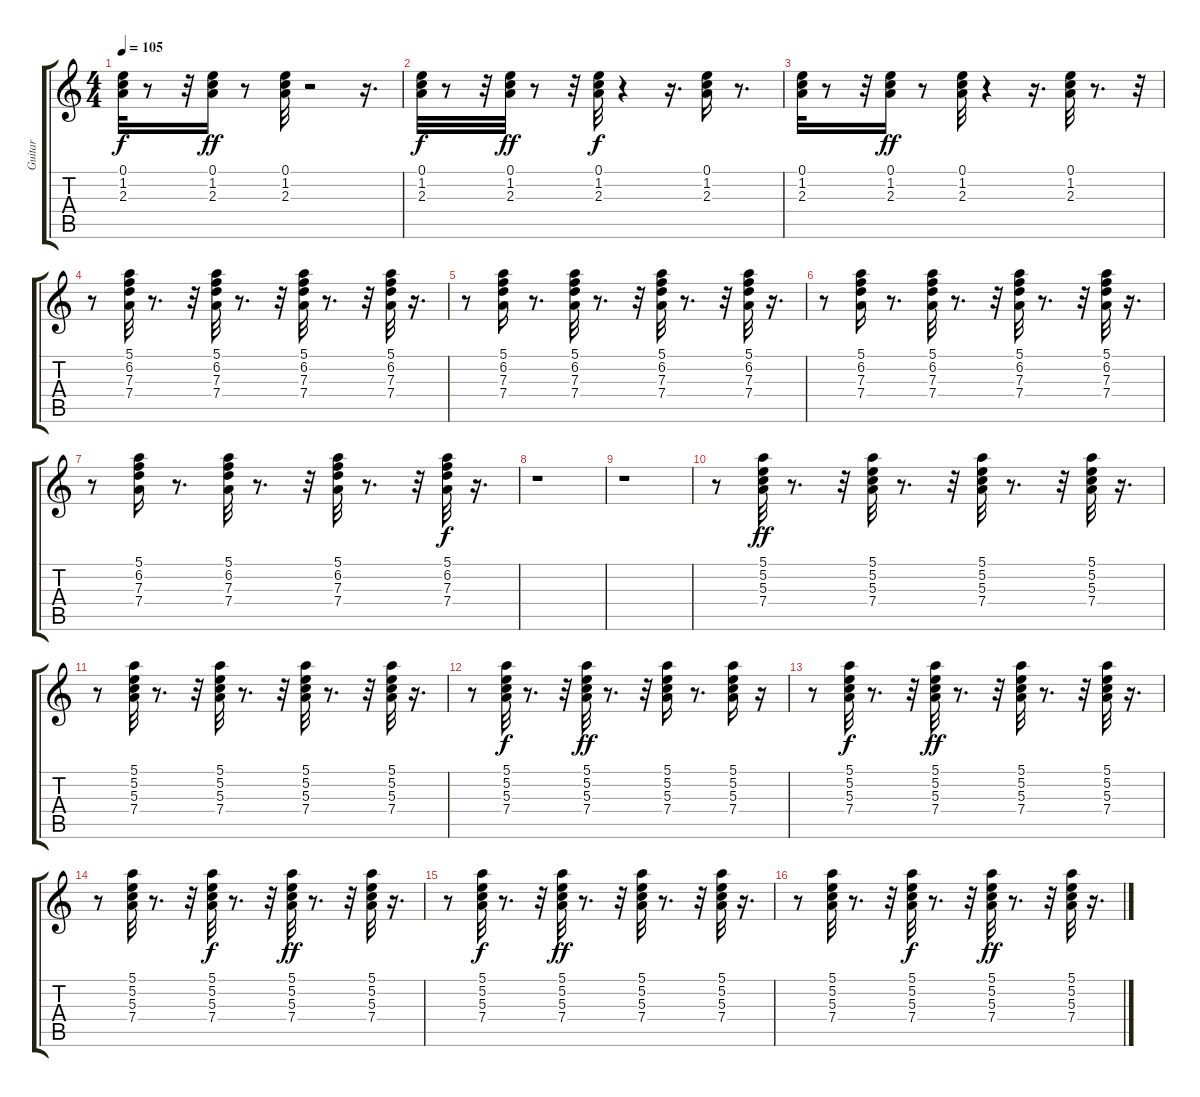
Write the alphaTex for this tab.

\track ("Guitar" "Guitar") {instrument electricguitarclean}
\staff {score tabs}
\tuning (E4 B3 G3 D3 A2 E2) {hide}
\ts (4 4)
\tempo 105
\clef g2
\ks c
(0.1 1.2 2.3).32{dy f} r.8 r.32 (0.1 1.2 2.3).16{dy ff} r.8 (0.1 1.2 2.3).32 r.2 r.16{d} |
(0.1 1.2 2.3).32{dy f} r.8 r.32 (0.1 1.2 2.3).32{dy ff} r.8 r.32 (0.1 1.2 2.3).32{dy f} r.4 r.16{d} (0.1 1.2 2.3).16 r.8{d} |
(0.1 1.2 2.3).32 r.8 r.32 (0.1 1.2 2.3).16{dy ff} r.8 (0.1 1.2 2.3).32 r.4 r.16{d} (0.1 1.2 2.3).32 r.8{d} r.32 |
r.8 (5.1 6.2 7.3 7.4).32 r.8{d} r.32 (5.1 6.2 7.3 7.4).32 r.8{d} r.32 (5.1 6.2 7.3 7.4).32 r.8{d} r.32 (5.1 6.2 7.3 7.4).32 r.16{d} |
r.8 (5.1 6.2 7.3 7.4).16 r.8{d} (5.1 6.2 7.3 7.4).32 r.8{d} r.32 (5.1 6.2 7.3 7.4).32 r.8{d} r.32 (5.1 6.2 7.3 7.4).32 r.16{d} |
r.8 (5.1 6.2 7.3 7.4).16 r.8{d} (5.1 6.2 7.3 7.4).32 r.8{d} r.32 (5.1 6.2 7.3 7.4).32 r.8{d} r.32 (5.1 6.2 7.3 7.4).32 r.16{d} |
r.8 (5.1 6.2 7.3 7.4).16 r.8{d} (5.1 6.2 7.3 7.4).32 r.8{d} r.32 (5.1 6.2 7.3 7.4).32 r.8{d} r.32 (5.1 6.2 7.3 7.4).32{dy f} r.16{d} |
r.1 |
r.1 |
r.8 (5.1 5.2 5.3 7.4).32{dy ff} r.8{d} r.32 (5.1 5.2 5.3 7.4).32 r.8{d} r.32 (5.1 5.2 5.3 7.4).32 r.8{d} r.32 (5.1 5.2 5.3 7.4).32 r.16{d} |
r.8 (5.1 5.2 5.3 7.4).32 r.8{d} r.32 (5.1 5.2 5.3 7.4).32 r.8{d} r.32 (5.1 5.2 5.3 7.4).32 r.8{d} r.32 (5.1 5.2 5.3 7.4).32 r.16{d} |
r.8 (5.1 5.2 5.3 7.4).32{dy f} r.8{d} r.32 (5.1 5.2 5.3 7.4).32{dy ff} r.8{d} r.32 (5.1 5.2 5.3 7.4).16 r.8{d} (5.1 5.2 5.3 7.4).16 r.16 |
r.8 (5.1 5.2 5.3 7.4).32{dy f} r.8{d} r.32 (5.1 5.2 5.3 7.4).32{dy ff} r.8{d} r.32 (5.1 5.2 5.3 7.4).32 r.8{d} r.32 (5.1 5.2 5.3 7.4).32 r.16{d} |
r.8 (5.1 5.2 5.3 7.4).32 r.8{d} r.32 (5.1 5.2 5.3 7.4).32{dy f} r.8{d} r.32 (5.1 5.2 5.3 7.4).32{dy ff} r.8{d} r.32 (5.1 5.2 5.3 7.4).32 r.16{d} |
r.8 (5.1 5.2 5.3 7.4).32{dy f} r.8{d} r.32 (5.1 5.2 5.3 7.4).32{dy ff} r.8{d} r.32 (5.1 5.2 5.3 7.4).32 r.8{d} r.32 (5.1 5.2 5.3 7.4).32 r.16{d} |
r.8 (5.1 5.2 5.3 7.4).32 r.8{d} r.32 (5.1 5.2 5.3 7.4).32{dy f} r.8{d} r.32 (5.1 5.2 5.3 7.4).32{dy ff} r.8{d} r.32 (5.1 5.2 5.3 7.4).32 r.16{d}
